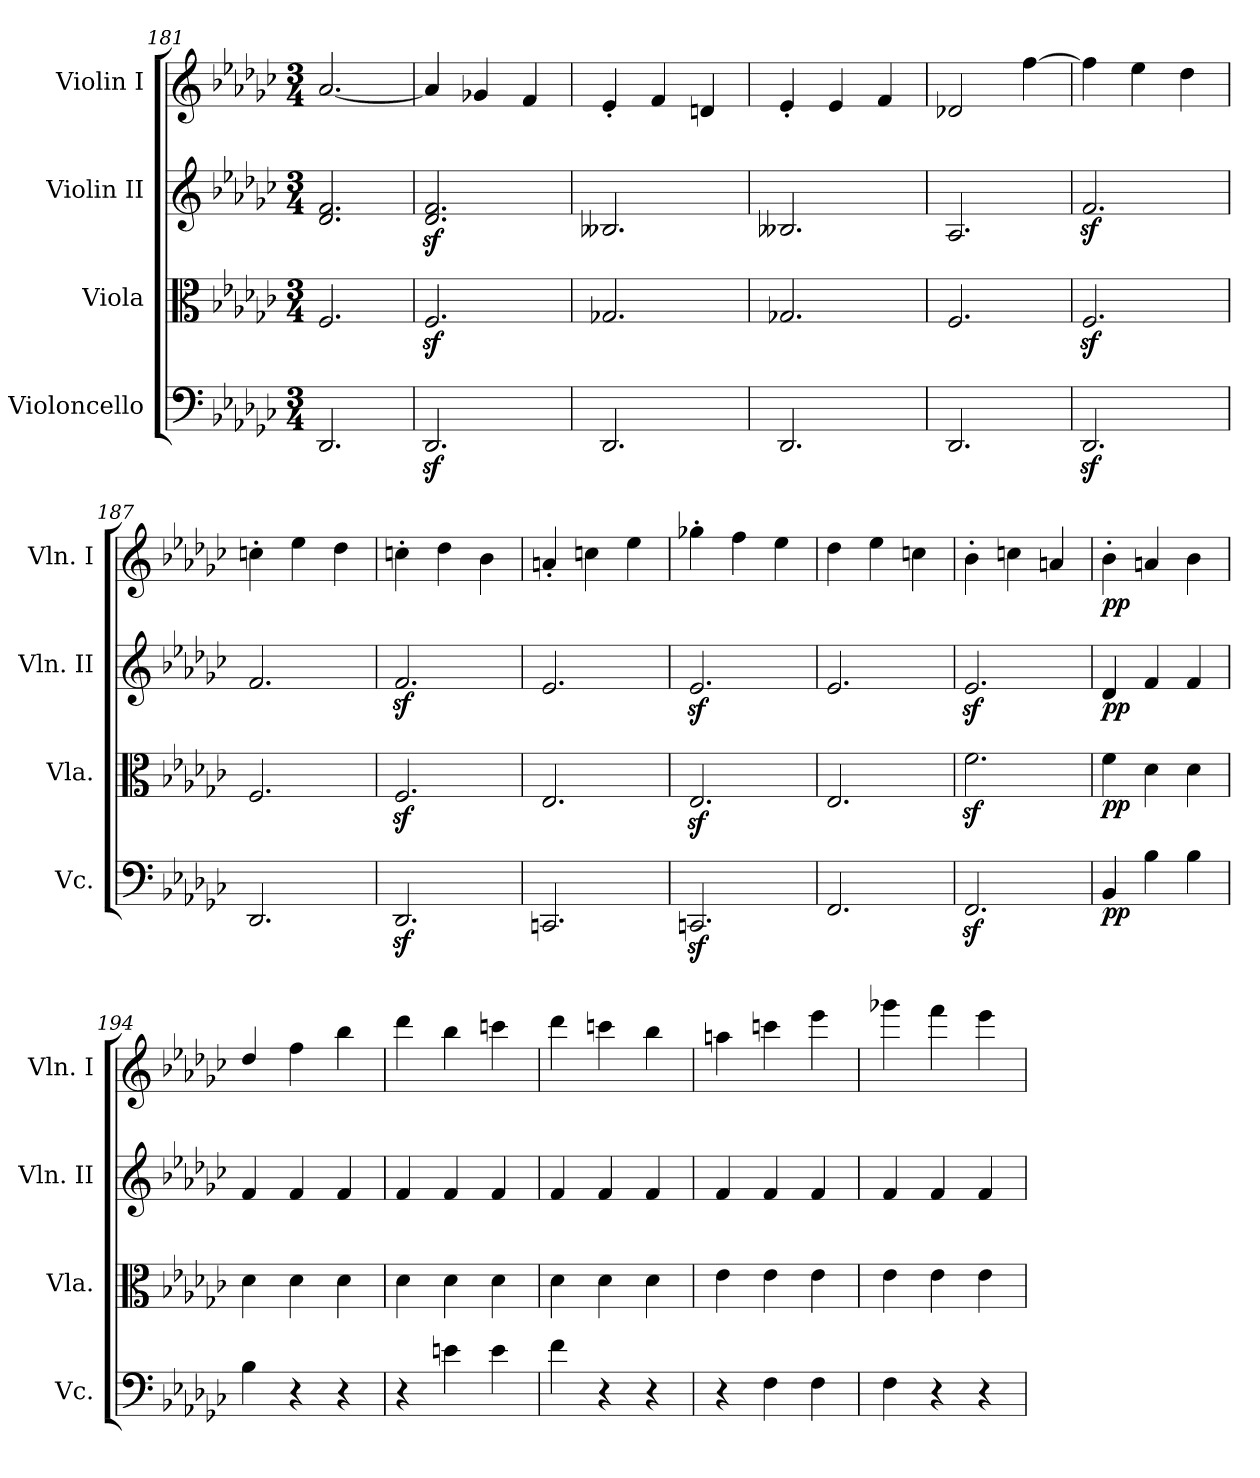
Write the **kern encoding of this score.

**kern	**dynam	**kern	**dynam	**kern	**dynam	**kern	**dynam
*part4	*part4	*part3	*part3	*part2	*part2	*part1	*part1
*staff4	*staff4	*staff3	*staff3	*staff2	*staff2	*staff1	*staff1
*I"Violoncello	*	*I"Viola	*	*I"Violin II	*	*I"Violin I	*
*I'Vc.	*	*I'Vla.	*	*I'Vln. II	*	*I'Vln. I	*
*clefF4	*	*clefC3	*	*clefG2	*	*clefG2	*
*k[b-e-a-d-g-c-]	*	*k[b-e-a-d-g-c-]	*	*k[b-e-a-d-g-c-]	*	*k[b-e-a-d-g-c-]	*
*e-:	*	*e-:	*	*e-:	*	*e-:	*
*M3/4	*	*M3/4	*	*M3/4	*	*M3/4	*
=181	=181	=181	=181	=181	=181	=181	=181
2.DD-/	.	2.F/	.	2.d-/ 2.f/	.	[2.a-/	.
=182	=182	=182	=182	=182	=182	=182	=182
2.DD-z</	.	2.Fz</	.	2.d-/z< 2.f/z<	.	4a-/]	.
.	.	.	.	.	.	4g-X/	.
.	.	.	.	.	.	4f/	.
=183	=183	=183	=183	=183	=183	=183	=183
2.DD-/	.	2.G-X/	.	2.B--X/	.	4e-'/	.
.	.	.	.	.	.	4f/	.
.	.	.	.	.	.	4dn/	.
=184	=184	=184	=184	=184	=184	=184	=184
2.DD-/	.	2.G-X/	.	2.B--X/	.	4e-'/	.
.	.	.	.	.	.	4e-/	.
.	.	.	.	.	.	4f/	.
=185	=185	=185	=185	=185	=185	=185	=185
2.DD-/	.	2.F/	.	2.A-/	.	2d-X/	.
.	.	.	.	.	.	[4ff\	.
=186	=186	=186	=186	=186	=186	=186	=186
2.DD-z</	.	2.Fz</	.	2.fz</	.	4ff\]	.
.	.	.	.	.	.	4ee-\	.
.	.	.	.	.	.	4dd-\	.
=187	=187	=187	=187	=187	=187	=187	=187
2.DD-/	.	2.F/	.	2.f/	.	4ccn'\	.
.	.	.	.	.	.	4ee-\	.
.	.	.	.	.	.	4dd-\	.
=188	=188	=188	=188	=188	=188	=188	=188
2.DD-z</	.	2.Fz</	.	2.fz</	.	4ccn'\	.
.	.	.	.	.	.	4dd-\	.
.	.	.	.	.	.	4b-\	.
=189	=189	=189	=189	=189	=189	=189	=189
2.CCn/	.	2.E-/	.	2.e-/	.	4an'/	.
.	.	.	.	.	.	4ccn\	.
.	.	.	.	.	.	4ee-\	.
=190	=190	=190	=190	=190	=190	=190	=190
2.CCnz</	.	2.E-z</	.	2.e-z</	.	4gg-X'\	.
.	.	.	.	.	.	4ff\	.
.	.	.	.	.	.	4ee-\	.
=191	=191	=191	=191	=191	=191	=191	=191
2.FF/	.	2.E-/	.	2.e-/	.	4dd-\	.
.	.	.	.	.	.	4ee-\	.
.	.	.	.	.	.	4ccn\	.
=192	=192	=192	=192	=192	=192	=192	=192
2.FFz</	.	2.fz<\	.	2.e-z</	.	4b-'\	.
.	.	.	.	.	.	4ccn\	.
.	.	.	.	.	.	4an/	.
=193	=193	=193	=193	=193	=193	=193	=193
!	!LO:DY:b	!	!LO:DY:b	!	!LO:DY:b	!	!LO:DY:b
4BB-/	pp	4f\	pp	4d-/	pp	4b-'\	pp
4B-\	.	4d-\	.	4f/	.	4an/	.
4B-\	.	4d-\	.	4f/	.	4b-\	.
=194	=194	=194	=194	=194	=194	=194	=194
4B-\	.	4d-\	.	4f/	.	4dd-/	.
4r	.	4d-\	.	4f/	.	4ff\	.
4r	.	4d-\	.	4f/	.	4bb-\	.
=195	=195	=195	=195	=195	=195	=195	=195
4r	.	4d-\	.	4f/	.	4ddd-\	.
4en\	.	4d-\	.	4f/	.	4bb-\	.
4e\	.	4d-\	.	4f/	.	4cccn\	.
=196	=196	=196	=196	=196	=196	=196	=196
4f\	.	4d-\	.	4f/	.	4ddd-\	.
4r	.	4d-\	.	4f/	.	4cccn\	.
4r	.	4d-\	.	4f/	.	4bb-\	.
=197	=197	=197	=197	=197	=197	=197	=197
4r	.	4e-\	.	4f/	.	4aan\	.
4F\	.	4e-\	.	4f/	.	4cccn\	.
4F\	.	4e-\	.	4f/	.	4eee-\	.
=198	=198	=198	=198	=198	=198	=198	=198
4F\	.	4e-\	.	4f/	.	4ggg-X\	.
4r	.	4e-\	.	4f/	.	4fff\	.
4r	.	4e-\	.	4f/	.	4eee-\	.
=	=	=	=	=	=	=	=
*-	*-	*-	*-	*-	*-	*-	*-
